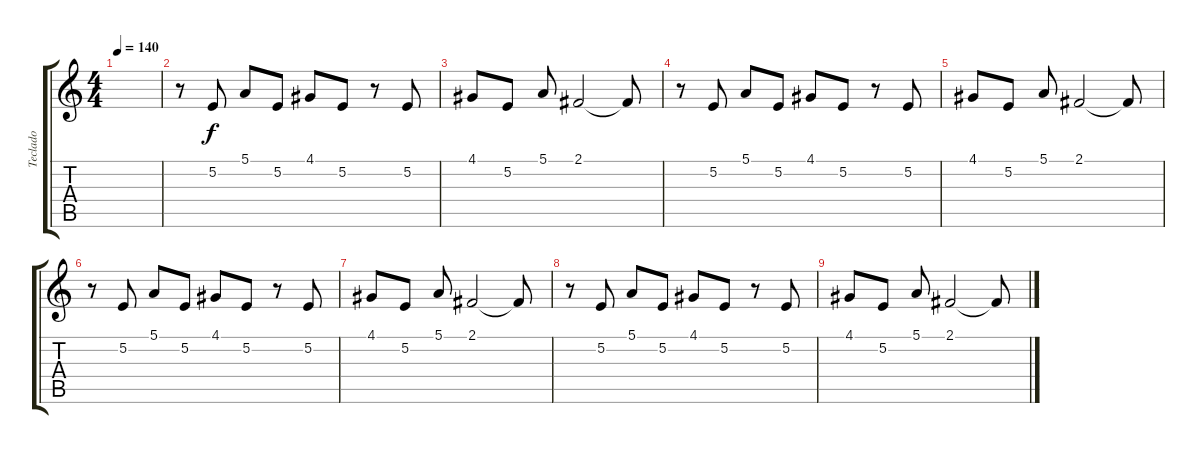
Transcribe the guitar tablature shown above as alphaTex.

\track ("Teclado" "Teclado") {instrument lead1square}
\staff {score tabs}
\tuning (E4 B3 G3 D3 A2 E2) {hide}
\ts (4 4)
\tempo 140
\clef g2
\ks c
|
r.8 5.2.8 5.1.8 5.2.8 4.1.8 5.2.8 r.8 5.2.8 |
4.1.8 5.2.8 5.1.8 2.1.2 2.1{t}.8 |
r.8 5.2.8 5.1.8 5.2.8 4.1.8 5.2.8 r.8 5.2.8 |
4.1.8 5.2.8 5.1.8 2.1.2 2.1{t}.8 |
r.8 5.2.8 5.1.8 5.2.8 4.1.8 5.2.8 r.8 5.2.8 |
4.1.8 5.2.8 5.1.8 2.1.2 2.1{t}.8 |
r.8 5.2.8 5.1.8 5.2.8 4.1.8 5.2.8 r.8 5.2.8 |
4.1.8 5.2.8 5.1.8 2.1.2 2.1{t}.8
